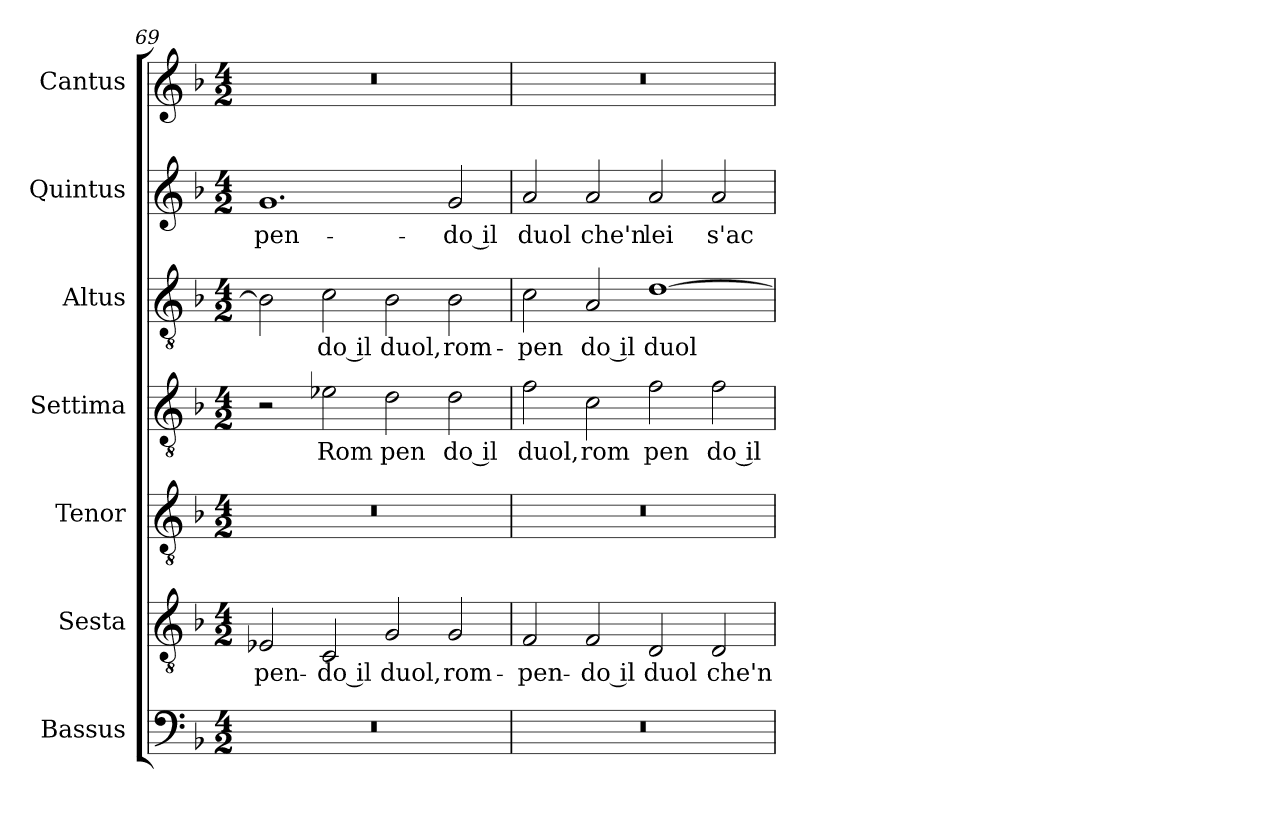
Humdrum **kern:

**kern	**kern	**text	**kern	**kern	**text	**kern	**text	**kern	**text	**kern
*part7	*part6	*part6	*part5	*part4	*part4	*part3	*part3	*part2	*part2	*part1
*staff7	*staff6	*staff6	*staff5	*staff4	*staff4	*staff3	*staff3	*staff2	*staff2	*staff1
*I"Bassus	*I"Sesta	*	*I"Tenor	*I"Settima	*	*I"Altus	*	*I"Quintus	*	*I"Cantus
*clefF4	*clefGv2	*	*clefGv2	*clefGv2	*	*clefGv2	*	*clefG2	*	*clefG2
*k[b-]	*k[b-]	*	*k[b-]	*k[b-]	*	*k[b-]	*	*k[b-]	*	*k[b-]
*F:	*F:	*	*F:	*F:	*	*F:	*	*F:	*	*F:
*M4/2	*M4/2	*	*M4/2	*M4/2	*	*M4/2	*	*M4/2	*	*M4/2
=69	=69	=69	=69	=69	=69	=69	=69	=69	=69	=69
!	!	!LO:LY:b:cj	!	!	!	!	!	!	!LO:LY:b:cj	!
0r	2E-/	-pen-	0r	2r	.	2B-\]	.	1.g	-pen-	0r
!	!	!LO:LY:b:rj	!	!	!LO:LY:b:cj	!	!LO:LY:b:rj	!	!	!
.	2C/	-do il	.	2e-X\	Rom	2c\	-do il	.	.	.
!	!	!LO:LY:b:cj	!	!	!LO:LY:b:cj	!	!LO:LY:b:cj	!	!	!
.	2G/	duol,	.	2d\	pen	2B-\	duol,	.	.	.
!	!	!LO:LY:b:cj	!	!	!LO:LY:b:rj	!	!LO:LY:b:cj	!	!LO:LY:b:rj	!
.	2G/	rom-	.	2d\	do il	2B-\	rom-	2g/	-do il	.
!!LO:PB:g=z
=70	=70	=70	=70	=70	=70	=70	=70	=70	=70	=70
!	!	!LO:LY:b:cj	!	!	!LO:LY:b:cj	!	!LO:LY:b:cj	!	!LO:LY:b:cj	!
0r	2F/	-pen-	0r	2f\	duol,	2c\	-pen	2a/	duol	0r
!	!	!LO:LY:b:rj	!	!	!LO:LY:b:cj	!	!LO:LY:b:rj	!	!LO:LY:b:cj	!
.	2F/	-do il	.	2c\	rom	2A/	do il	2a/	che'n	.
!	!	!LO:LY:b:cj	!	!	!LO:LY:b:cj	!	!LO:LY:b	!	!LO:LY:b:cj	!
.	2D/	duol	.	2f\	pen	[>1d	duol	2a/	lei	.
!	!	!LO:LY:b:cj	!	!	!LO:LY:b:rj	!	!	!	!LO:LY:b:cj	!
.	2D/	che'n	.	2f\	do il	.	.	2a/	s'ac	.
=	=	=	=	=	=	=	=	=	=	=
*-	*-	*-	*-	*-	*-	*-	*-	*-	*-	*-
